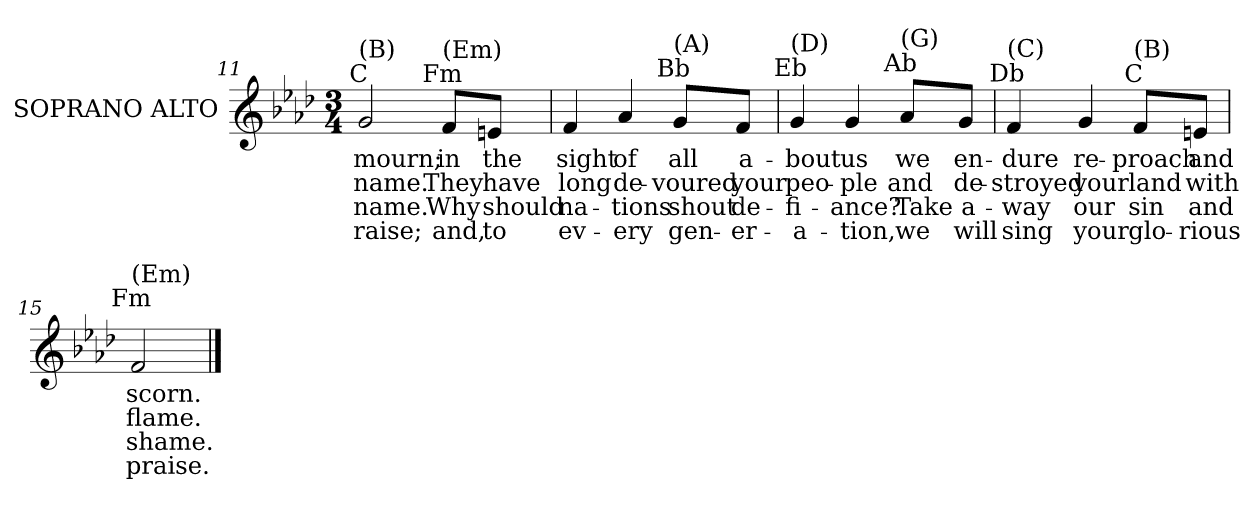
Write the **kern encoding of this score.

**kern	**text	**text	**text	**text
*part1	*part1	*part1	*part1	*part1
*staff1	*staff1	*staff1	*staff1	*staff1
*I"SOPRANO ALTO	*	*	*	*
*I'S. A.	*	*	*	*
*clefG2	*	*	*	*
*k[b-e-a-d-]	*	*	*	*
*A-:	*	*	*	*
*M3/4	*	*	*	*
=11	=11	=11	=11	=11
!LO:TX:a:cj:t=C	!	!	!	!
!LO:TX:t=(B)	!	!	!	!
!	!LO:LY:b:color=#000000	!LO:LY:b:color=#000000	!LO:LY:b:color=#000000	!LO:LY:b:color=#000000
2gi/	mourn;	name.	name.	raise;
!LO:TX:a:cj:t=Fm	!	!	!	!
!LO:TX:t=(Em)	!	!	!	!
!	!LO:LY:b:color=#000000	!LO:LY:b:color=#000000	!LO:LY:b:color=#000000	!LO:LY:b:color=#000000
8fi/L	in	They	Why	and,
!	!LO:LY:b:color=#000000	!LO:LY:b:color=#000000	!LO:LY:b:color=#000000	!LO:LY:b:color=#000000
8eni/J	the	have	should	to
!!LO:LB:g=z
=12	=12	=12	=12	=12
!	!LO:LY:b:color=#000000	!LO:LY:b:color=#000000	!LO:LY:b:color=#000000	!LO:LY:b:color=#000000
4fi/	sight	long	na-	ev-
!	!LO:LY:b:color=#000000	!LO:LY:b:color=#000000	!LO:LY:b:color=#000000	!LO:LY:b:color=#000000
4a-i/	of	de-	-tions	-ery
!LO:TX:a:cj:t=Bb	!	!	!	!
!LO:TX:t=(A)	!	!	!	!
!	!LO:LY:b:color=#000000	!LO:LY:b:color=#000000	!LO:LY:b:color=#000000	!LO:LY:b:color=#000000
8gi/L	all	-voured	shout	gen-
!	!LO:LY:b:color=#000000	!LO:LY:b:color=#000000	!LO:LY:b:color=#000000	!LO:LY:b:color=#000000
8fi/J	a-	your	de-	-er-
=13	=13	=13	=13	=13
!LO:TX:a:cj:t=Eb	!	!	!	!
!LO:TX:t=(D)	!	!	!	!
!	!LO:LY:b:color=#000000	!LO:LY:b:color=#000000	!LO:LY:b:color=#000000	!LO:LY:b:color=#000000
4gi/	-bout	peo-	-fi-	-a-
!	!LO:LY:b:color=#000000	!LO:LY:b:color=#000000	!LO:LY:b:color=#000000	!LO:LY:b:color=#000000
4gi/	us	-ple	-ance?	-tion,
!LO:TX:a:cj:t=Ab	!	!	!	!
!LO:TX:t=(G)	!	!	!	!
!	!LO:LY:b:color=#000000	!LO:LY:b:color=#000000	!LO:LY:b:color=#000000	!LO:LY:b:color=#000000
8a-i/L	we	and	Take	we
!	!LO:LY:b:color=#000000	!LO:LY:b:color=#000000	!LO:LY:b:color=#000000	!LO:LY:b:color=#000000
8gi/J	en-	de-	a-	will
=14	=14	=14	=14	=14
!LO:TX:a:cj:t=Db	!	!	!	!
!LO:TX:t=(C)	!	!	!	!
!	!LO:LY:b:color=#000000	!LO:LY:b:color=#000000	!LO:LY:b:color=#000000	!LO:LY:b:color=#000000
4fi/	-dure	-stroyed	-way	sing
!	!LO:LY:b:color=#000000	!LO:LY:b:color=#000000	!LO:LY:b:color=#000000	!LO:LY:b:color=#000000
4gi/	re-	your	our	your
!LO:TX:a:cj:t=C	!	!	!	!
!LO:TX:t=(B)	!	!	!	!
!	!LO:LY:b:color=#000000	!LO:LY:b:color=#000000	!LO:LY:b:color=#000000	!LO:LY:b:color=#000000
8fi/L	-proach	land	sin	glo-
!	!LO:LY:b:color=#000000	!LO:LY:b:color=#000000	!LO:LY:b:color=#000000	!LO:LY:b:color=#000000
8eni/J	and	with	and	-rious
=15	=15	=15	=15	=15
!LO:TX:a:cj:t=Fm	!	!	!	!
!LO:TX:t=(Em)	!	!	!	!
!	!LO:LY:b:color=#000000	!LO:LY:b:color=#000000	!LO:LY:b:color=#000000	!LO:LY:b:color=#000000
2fi/	scorn.	flame.	shame.	praise.
==	==	==	==	==
*-	*-	*-	*-	*-
